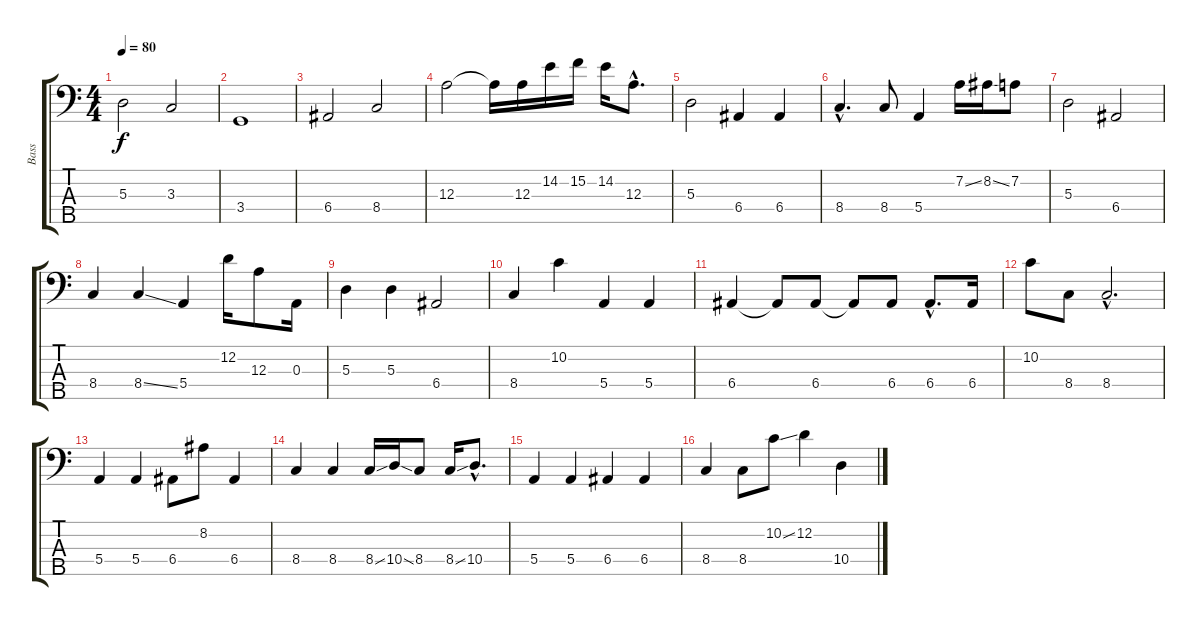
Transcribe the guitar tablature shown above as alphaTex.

\track ("Bass" "Bass") {instrument electricbassfinger}
\staff {score tabs}
\tuning (G2 D2 A1 E1 B0) {hide}
\ts (4 4)
\tempo 80
\clef f4
\ks c
5.3.2{dy f} 3.3.2 |
3.4.1 |
6.4.2 8.4.2 |
12.3.2 12.3{t}.16 12.3.16 14.2.16 15.2.16 14.2.16 12.3{hac}.8{d} |
5.3.2 6.4.4 6.4.4 |
8.4{hac}.4{d} 8.4.8 5.4.4 7.2{ss}.16 8.2{ss}.16 7.2.8 |
5.3.2 6.4.2 |
8.4.4 8.4{ss}.4 5.4.4 12.2.16 12.3.8 0.3.16 |
5.3.4 5.3.4 6.4.2 |
8.4.4 10.2.4 5.4.4 5.4.4 |
6.4.4 6.4{t}.8 6.4.8 6.4{t}.8 6.4.8 6.4{hac}.8{d} 6.4.16 |
10.2.8 8.4.8 8.4{hac}.2{d} |
5.4.4 5.4.4 6.4.8 8.2.8 6.4.4 |
8.4.4 8.4.4 8.4{ss}.16 10.4{ss}.16 8.4.8 8.4{ss}.16 10.4{hac}.8{d} |
5.4.4 5.4.4 6.4.4 6.4.4 |
8.4.4 8.4.8 10.2{ss}.8 12.2.4 10.4.4
